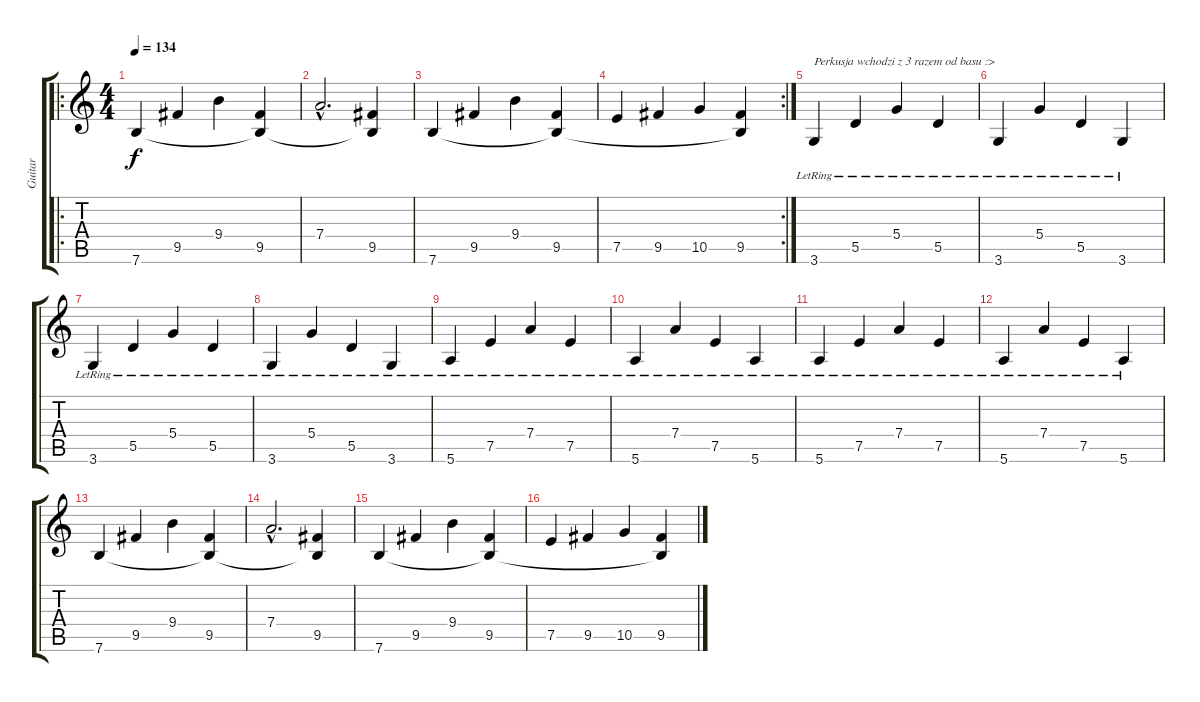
\track ("Guitar" "Guitar") {instrument acousticguitarsteel}
\staff {score tabs}
\tuning (E4 B3 G3 D3 A2 E2) {hide}
\ro
\ts (4 4)
\tempo 134
\clef g2
\ks c
7.6.4{dy f volume 16 instrument acousticguitarsteel} 9.5.4{volume 13} 9.4.4 (9.5 7.6{t}).4 |
7.4{hac}.2{d} (9.5 7.6{t}).4 |
7.6.4{volume 16} 9.5.4{volume 13} 9.4.4 (9.5 7.6{t}).4 |
\rc 2
7.5.4 9.5.4 10.5.4 (9.5 7.6{t}).4 |
3.6{lr}.4{txt "Perkusja wchodzi z 3 razem od basu :>"} 5.5{lr}.4 5.4{lr}.4 5.5{lr}.4 |
3.6{lr}.4 5.4{lr}.4 5.5{lr}.4 3.6{lr}.4 |
3.6{lr}.4 5.5{lr}.4 5.4{lr}.4 5.5{lr}.4 |
3.6{lr}.4 5.4{lr}.4 5.5{lr}.4 3.6{lr}.4 |
5.6{lr}.4 7.5{lr}.4 7.4{lr}.4 7.5{lr}.4 |
5.6{lr}.4 7.4{lr}.4 7.5{lr}.4 5.6{lr}.4 |
5.6{lr}.4 7.5{lr}.4 7.4{lr}.4 7.5{lr}.4 |
5.6{lr}.4 7.4{lr}.4 7.5{lr}.4 5.6{lr}.4 |
7.6.4{volume 16} 9.5.4{volume 13} 9.4.4 (9.5 7.6{t}).4 |
7.4{hac}.2{d} (9.5 7.6{t}).4 |
7.6.4{volume 16} 9.5.4{volume 13} 9.4.4 (9.5 7.6{t}).4 |
7.5.4 9.5.4 10.5.4 (9.5 7.6{t}).4
